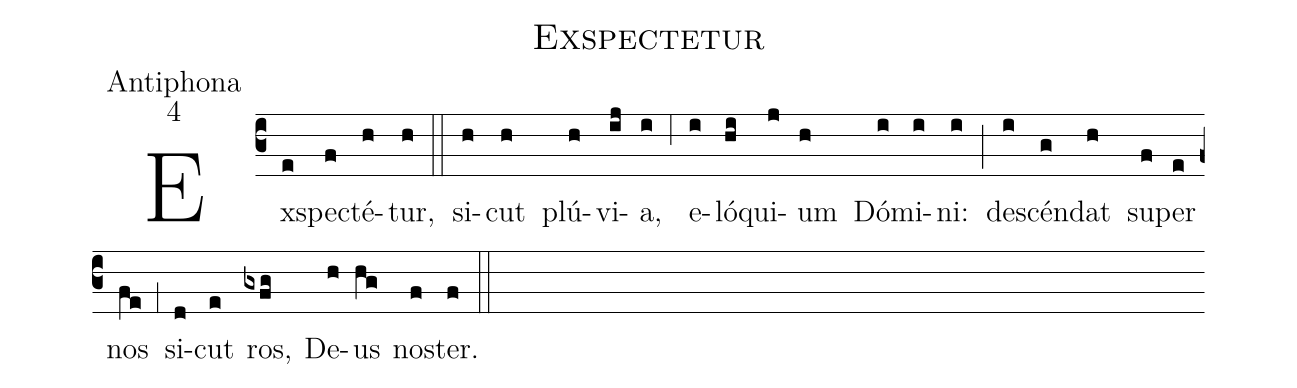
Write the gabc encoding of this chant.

name:Exspectetur;
office-part:Antiphona;
mode:4;
%%
(c3) Ex(e)spe(f)cté(h)tur,(h) (::)
si(h)cut(h) plú(h)vi(ij)a,(i) (,6) e(i)ló(hi)qui(j)um(h) Dó(i)mi(i)ni:(i) (;) de(i)scén(g)dat(h) su(f)per(e) nos(fe) (,1) si(d)cut(e) ros,(gxfg) De(h)us(hg) no(f)ster.(f) (::)
